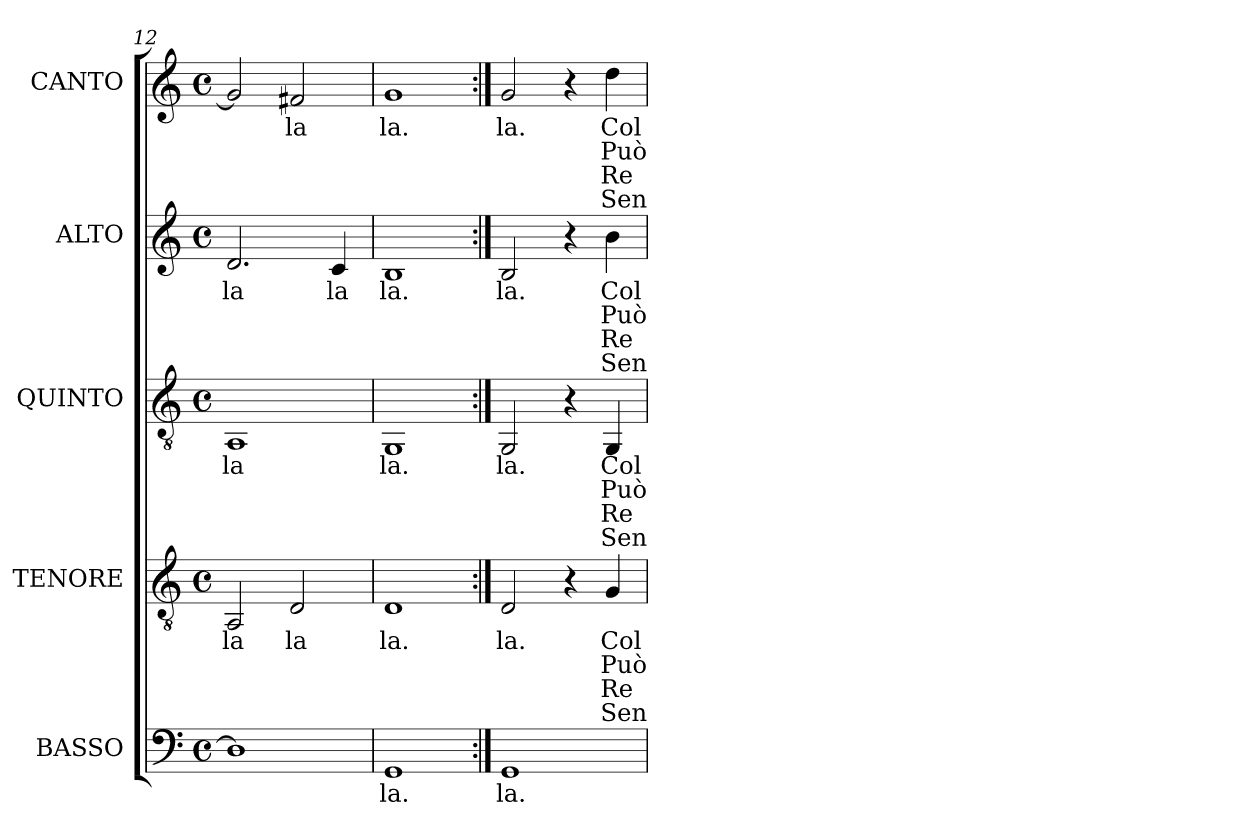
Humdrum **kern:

**kern	**text	**kern	**text	**text	**text	**text	**kern	**text	**text	**text	**text	**kern	**text	**text	**text	**text	**kern	**text	**text	**text	**text
*part5	*part5	*part4	*part4	*part4	*part4	*part4	*part3	*part3	*part3	*part3	*part3	*part2	*part2	*part2	*part2	*part2	*part1	*part1	*part1	*part1	*part1
*staff5	*staff5	*staff4	*staff4	*staff4	*staff4	*staff4	*staff3	*staff3	*staff3	*staff3	*staff3	*staff2	*staff2	*staff2	*staff2	*staff2	*staff1	*staff1	*staff1	*staff1	*staff1
*I"BASSO	*	*I"TENORE	*	*	*	*	*I"QUINTO	*	*	*	*	*I"ALTO	*	*	*	*	*I"CANTO	*	*	*	*
*I'B	*	*I'T	*	*	*	*	*I'Q.	*	*	*	*	*	*	*	*	*	*	*	*	*	*
*clefF4	*	*clefGv2	*	*	*	*	*clefGv2	*	*	*	*	*clefG2	*	*	*	*	*clefG2	*	*	*	*
*k[]	*	*k[]	*	*	*	*	*k[]	*	*	*	*	*k[]	*	*	*	*	*k[]	*	*	*	*
*C:	*	*C:	*	*	*	*	*C:	*	*	*	*	*C:	*	*	*	*	*C:	*	*	*	*
*M4/4	*	*M4/4	*	*	*	*	*M4/4	*	*	*	*	*M4/4	*	*	*	*	*M4/4	*	*	*	*
*met(c)	*	*met(c)	*	*	*	*	*met(c)	*	*	*	*	*met(c)	*	*	*	*	*met(c)	*	*	*	*
=12	=12	=12	=12	=12	=12	=12	=12	=12	=12	=12	=12	=12	=12	=12	=12	=12	=12	=12	=12	=12	=12
!	!	!	!LO:LY:b:color=#000000	!	!	!	!	!	!	!	!	!	!	!	!	!	!	!	!	!	!
!	!	!	!	!	!	!	!	!LO:LY:b:color=#000000	!	!	!	!	!	!	!	!	!	!	!	!	!
!	!	!	!	!	!	!	!	!	!	!	!	!	!LO:LY:b:color=#000000	!	!	!	!	!	!	!	!
1Di]	.	2AAi/	la	.	.	.	1AAi	la	.	.	.	2.di/	la	.	.	.	2gi/]	.	.	.	.
!	!	!	!LO:LY:b:color=#000000	!	!	!	!	!	!	!	!	!	!	!	!	!	!	!	!	!	!
!	!	!	!	!	!	!	!	!	!	!	!	!	!	!	!	!	!	!LO:LY:b:color=#000000	!	!	!
.	.	2Di/	la	.	.	.	.	.	.	.	.	.	.	.	.	.	2f#Xi/	la	.	.	.
!	!	!	!	!	!	!	!	!	!	!	!	!	!LO:LY:b:color=#000000	!	!	!	!	!	!	!	!
.	.	.	.	.	.	.	.	.	.	.	.	4ci/	la	.	.	.	.	.	.	.	.
=13	=13	=13	=13	=13	=13	=13	=13	=13	=13	=13	=13	=13	=13	=13	=13	=13	=13	=13	=13	=13	=13
!	!LO:LY:b:color=#000000	!	!	!	!	!	!	!	!	!	!	!	!	!	!	!	!	!	!	!	!
!	!	!	!LO:LY:b:color=#000000	!	!	!	!	!	!	!	!	!	!	!	!	!	!	!	!	!	!
!	!	!	!	!	!	!	!	!LO:LY:b:color=#000000	!	!	!	!	!	!	!	!	!	!	!	!	!
!	!	!	!	!	!	!	!	!	!	!	!	!	!LO:LY:b:color=#000000	!	!	!	!	!	!	!	!
!	!	!	!	!	!	!	!	!	!	!	!	!	!	!	!	!	!	!LO:LY:b:color=#000000	!	!	!
1GGi	la.	1Di	la.	.	.	.	1GGi	la.	.	.	.	1Bi	la.	.	.	.	1gi	la.	.	.	.
!!LO:PB:g=z
=13:|!	=13:|!	=13:|!	=13:|!	=13:|!	=13:|!	=13:|!	=13:|!	=13:|!	=13:|!	=13:|!	=13:|!	=13:|!	=13:|!	=13:|!	=13:|!	=13:|!	=13:|!	=13:|!	=13:|!	=13:|!	=13:|!
!	!LO:LY:b:color=#000000	!	!	!	!	!	!	!	!	!	!	!	!	!	!	!	!	!	!	!	!
!	!	!	!LO:LY:b:color=#000000	!	!	!	!	!	!	!	!	!	!	!	!	!	!	!	!	!	!
!	!	!	!	!	!	!	!	!LO:LY:b:color=#000000	!	!	!	!	!	!	!	!	!	!	!	!	!
!	!	!	!	!	!	!	!	!	!	!	!	!	!LO:LY:b:color=#000000	!	!	!	!	!	!	!	!
!	!	!	!	!	!	!	!	!	!	!	!	!	!	!	!	!	!	!LO:LY:b:color=#000000	!	!	!
1GGi	la.	2Di/	la.	.	.	.	2GGi/	la.	.	.	.	2Bi/	la.	.	.	.	2gi/	la.	.	.	.
.	.	4r	.	.	.	.	4r	.	.	.	.	4r	.	.	.	.	4r	.	.	.	.
!	!	!	!LO:LY:b:color=#000000	!LO:LY:b:color=#000000	!LO:LY:b:color=#000000	!LO:LY:b:color=#000000	!	!	!	!	!	!	!	!	!	!	!	!	!	!	!
!	!	!	!	!	!	!	!	!LO:LY:b:color=#000000	!LO:LY:b:color=#000000	!LO:LY:b:color=#000000	!LO:LY:b:color=#000000	!	!	!	!	!	!	!	!	!	!
!	!	!	!	!	!	!	!	!	!	!	!	!	!LO:LY:b:color=#000000	!LO:LY:b:color=#000000	!LO:LY:b:color=#000000	!LO:LY:b:color=#000000	!	!	!	!	!
!	!	!	!	!	!	!	!	!	!	!	!	!	!	!	!	!	!	!LO:LY:b:color=#000000	!LO:LY:b:color=#000000	!LO:LY:b:color=#000000	!LO:LY:b:color=#000000
.	.	4Gi/	Col	Può	Re-	Sen-	4GGi/	Col	Può	Re-	Sen-	4bi\	Col	Può	Re-	Sen-	4ddi\	Col	Può	Re-	Sen-
=	=	=	=	=	=	=	=	=	=	=	=	=	=	=	=	=	=	=	=	=	=
*-	*-	*-	*-	*-	*-	*-	*-	*-	*-	*-	*-	*-	*-	*-	*-	*-	*-	*-	*-	*-	*-
